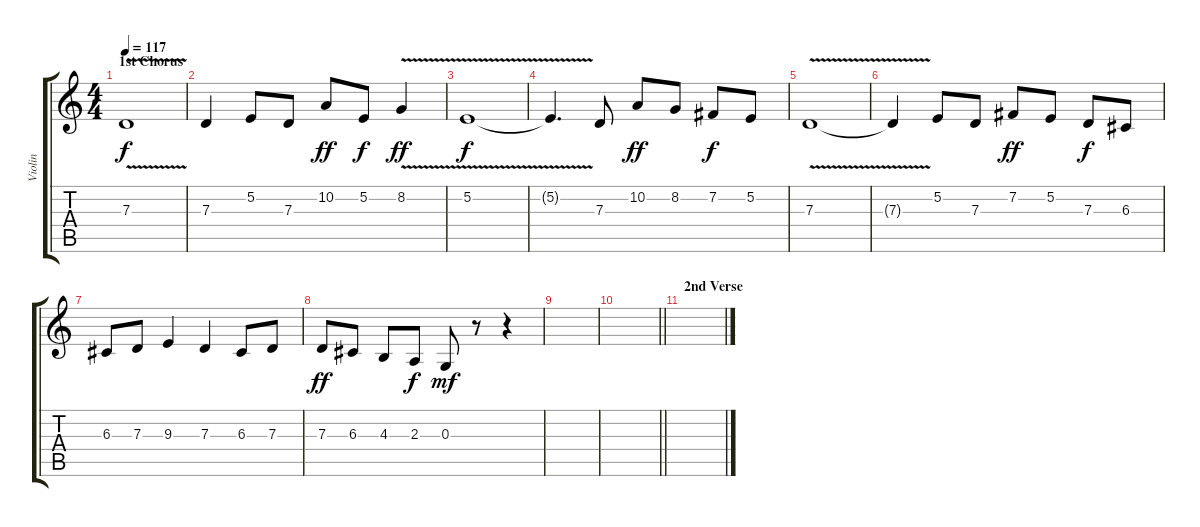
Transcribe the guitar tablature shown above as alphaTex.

\track ("Violin" "Violin") {instrument violin}
\staff {score tabs}
\tuning (E4 B3 G3 D3 A2 E2) {hide}
\ts (4 4)
\section ("" "1st Chorus")
\tempo 117
\clef g2
\ks c
7.3{v}.1{dy f} |
7.3.4 5.2.8 7.3.8 10.2.8{dy ff} 5.2.8{dy f} 8.2{v}.4{dy ff} |
5.2{v}.1{dy f} |
5.2{t}.4{d} 7.3.8 10.2.8{dy ff} 8.2.8 7.2.8{dy f} 5.2.8 |
7.3{v}.1 |
7.3{t}.4 5.2.8 7.3.8 7.2.8{dy ff} 5.2.8 7.3.8{dy f} 6.3.8 |
6.3.8 7.3.8 9.3.4 7.3.4 6.3.8 7.3.8 |
7.3.8{dy ff} 6.3.8 4.3.8 2.3.8{dy f} 0.3.8{dy mf} r.8 r.4 |
|
\barLineRight lightlight
|
\section ("" "2nd Verse")
